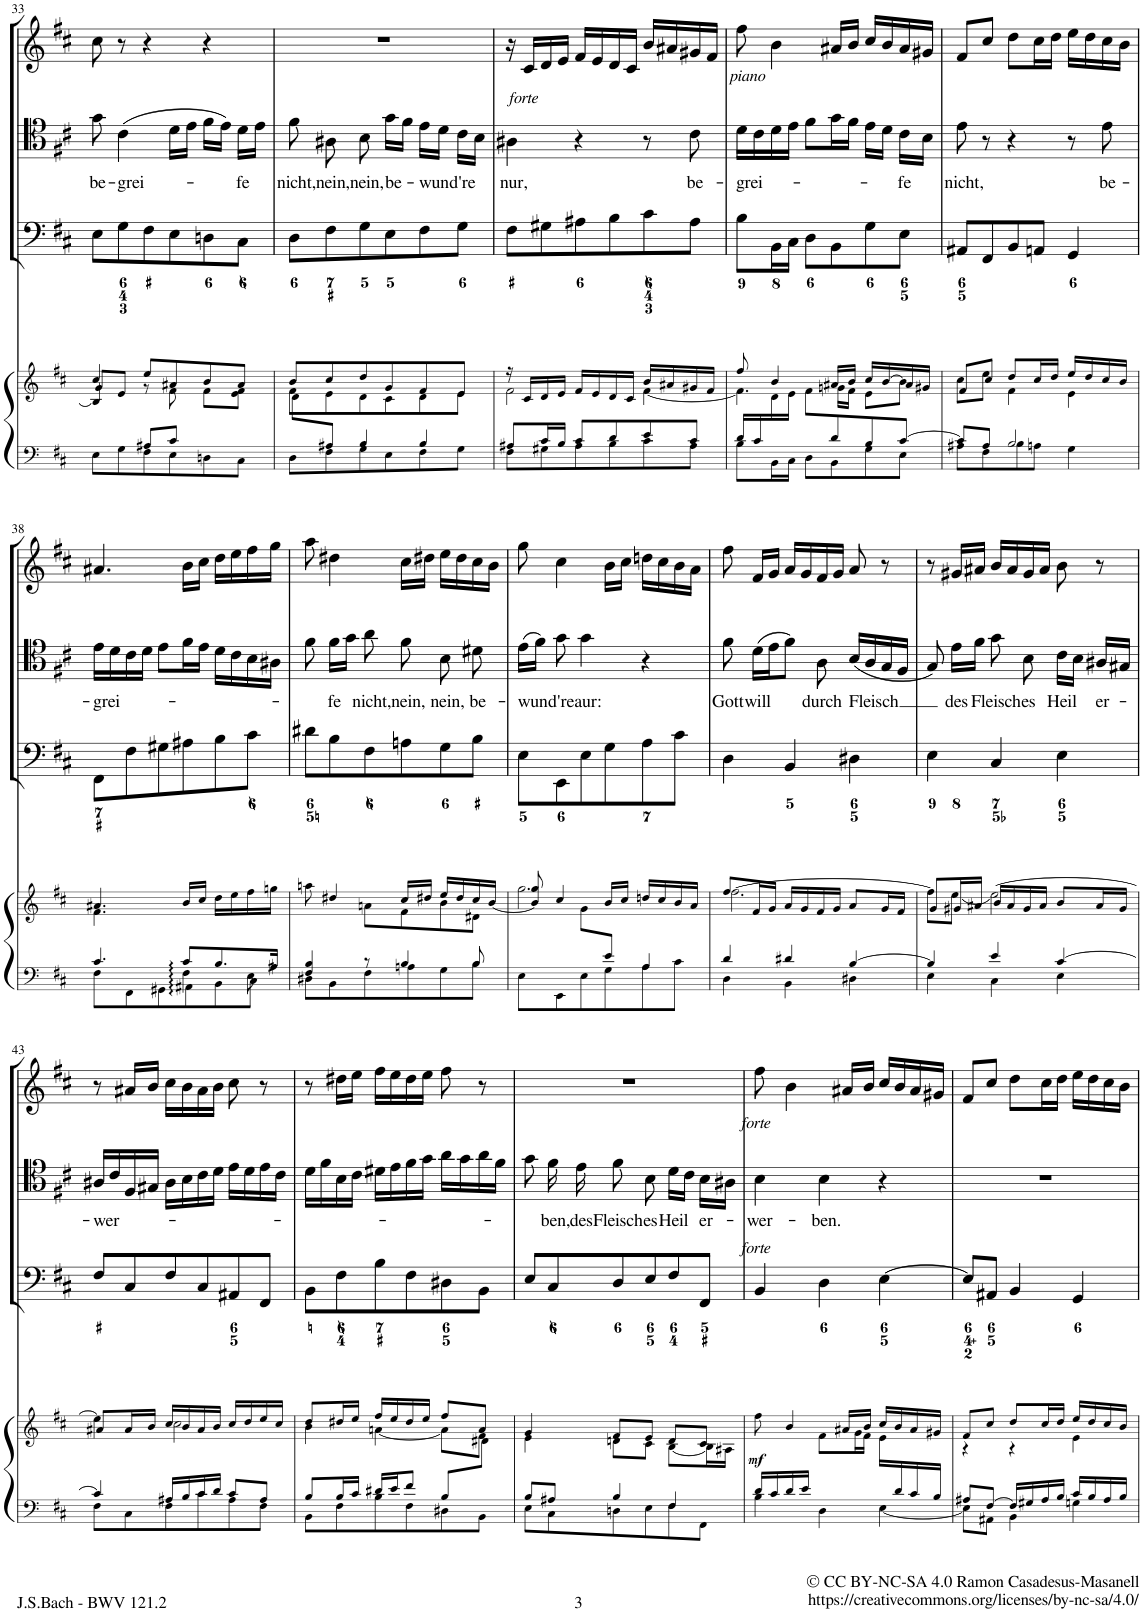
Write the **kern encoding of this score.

**kern	**kern	**dynam	**kern	**dynam	**kern	**text	**kern	**dynam
*part4	*part4	*part4	*part3	*part3	*part2	*part2	*part1	*part1
*staff5	*staff4	*staff4/5	*staff3	*staff3	*staff2	*staff2	*staff1	*staff1
*I"Piano reduction	*	*	*I"Continuo	*	*I"Tenore	*	*I"Oboe d'amore	*
*I'Pno	*	*	*	*	*	*	*I'Ob	*
!!LO:PB:g=z
*clefF4	*clefG2	*	*clefF4	*	*clefC4	*	*clefG2	*
*k[f#c#]	*k[f#c#]	*	*k[f#c#]	*	*k[f#c#]	*	*k[f#c#]	*
*M3/4	*M3/4	*	*M3/4	*	*M3/4	*	*M3/4	*
=33	=33	=33	=33	=33	=33	=33	=33	=33
*^	*^	*	*	*	*	*	*	*
*	*	*	*^	*	*	*	*	*	*	*
!	!	!	!	!	!	!	!	!	!LO:LY:b	!	!
4ryy	8E\L	4cc#/	8g/L	4B/]	.	8E\L	.	8g\	be-	8cc#\	.
!	!	!	!	!	!	!	!	!	!LO:LY:b	!	!
.	8G\	.	8e/J	.	.	8G\	.	(4c#\	-grei-	8r	.
8A#X/L	8F#\	8ee/L	8r	2ryy	.	8F#\	.	.	.	4r	.
8c#/J	8E\	8a#X/	8f#\	.	.	8E\	.	16d\LL	.	.	.
.	.	.	.	.	.	.	.	16e\JJ	.	.	.
4ryy	8Dn\	8b/	8f#\L	.	.	8Dn\	.	16f#\LL	.	4r	.
.	.	.	.	.	.	.	.	16e\JJ)	.	.	.
!	!	!	!	!	!	!	!	!	!LO:LY:b	!	!
.	8C#\J	8a#/J	8e\ 8f#\J	.	.	8C#\J	.	16d\LL	-fe	.	.
.	.	.	.	.	.	.	.	16e\JJ	.	.	.
=34	=34	=34	=34	=34	=34	=34	=34	=34	=34	=34	=34
!	!	!	!	!	!	!	!	!	!LO:LY:b	!	!
8ryy	8D\L	8b/L	8f#\L	8d\L	.	8D\L	.	8f#\	nicht,	2.r	.
!	!	!	!	!	!	!	!	!	!LO:LY:b	!	!
8A#X/J	8F#\	8cc#/	8e\	2ryy	.	8F#\	.	8A#X\	nein,	.	.
!	!	!	!	!	!	!	!	!	!LO:LY:b	!	!
4B/	8G\	8dd/	8d\	.	.	8G\	.	8B\	nein,	.	.
!	!	!	!	!	!	!	!	!	!LO:LY:b	!	!
.	8E\	8g/	8c#\	.	.	8E\	.	16g\LL	be-	.	.
.	.	.	.	.	.	.	.	16f#\JJ	.	.	.
!	!	!	!	!	!	!	!	!	!LO:LY:b	!	!
4B/	8F#\	8f#/	8d\	.	.	8F#\	.	16e\LL	-wun-	.	.
.	.	.	.	.	.	.	.	16d\JJ	.	.	.
!	!	!	!	!	!	!	!	!	!LO:LY:b	!	!
.	8G\J	8e/J	8e\J	8ryy	.	8G\J	.	16c#\LL	-d're	.	.
.	.	.	.	.	.	.	.	16B\JJ	.	.	.
*	*	*	*v	*v	*	*	*	*	*	*	*
=35	=35	=35	=35	=35	=35	=35	=35	=35	=35	=35
!	!	!	!	!	!	!	!	!LO:LY:b	!	!
8A#X/L	8F#\L	16r	2f#\	.	8F#\L	.	4A#X\	nur,	16r	.
!	!	!	!	!	!	!	!	!	!	!LO:DY:b
.	.	16c#/LL	.	.	.	.	.	.	16c#/LL	other-dynamics
16c#/L	8G#X\	16d/	.	.	8G#X\	.	.	.	16d/	.
16B/JJ	.	16e/JJ	.	.	.	.	.	.	16e/JJ	.
8c#/L	8A#\	16f#/LL	.	.	8A#X\	.	4r	.	16f#/LL	.
.	.	16e/	.	.	.	.	.	.	16e/	.
8d/	8B\	16d/	.	.	8B\	.	.	.	16d/	.
.	.	16c#/JJ	.	.	.	.	.	.	16c#/JJ	.
8e/	8c#\	16b/LL	[4f#\	.	8c#\	.	8r	.	16b/LL	.
.	.	16a#X/	.	.	.	.	.	.	16a#X/	.
!	!	!	!	!	!	!	!	!LO:LY:b	!	!
8c#/J	8A#\J	16g#X/	.	.	8A#\J	.	8c#\	be-	16g#X/	.
.	.	16f#/JJ	.	.	.	.	.	.	16f#/JJ	.
=36	=36	=36	=36	=36	=36	=36	=36	=36	=36	=36
*	*	*	*^	*	*	*	*	*	*	*
!	!	!	!	!	!	!	!	!	!LO:LY:b	!	!LO:DY:b
16d/LL	8B\L	8ff#/	4.f#\]	8ryy	.	8B\L	.	16d\LL	-grei-	8ff#\	other-dynamics
16c#/	.	.	.	.	.	.	.	16c#\	.	.	.
4ryy	16BB\L	4b/	.	16d\	.	16BB\L	.	16d\	.	4b\	.
.	16C#\JJ	.	.	16e\JJ	.	16C#\JJ	.	16e\JJ	.	.	.
.	8D\L	.	.	8f#\L	.	8D\L	.	8f#\L	.	.	.
8d/	8BB\	16a#X/LL	16gn\LL	4.ryy	.	8BB\	.	16g\L	.	16a#X/LL	.
.	.	16b/JJ	16f#\JJ	.	.	.	.	16f#\JJ	.	16b/JJ	.
8B/	8G\	16cc#/LL	8e\L	.	.	8G\	.	16e\LL	.	16cc#/LL	.
.	.	[16b/	.	.	.	.	.	16d\JJ	.	16b/	.
!	!	!	!	!	!	!	!	!	!LO:LY:b	!	!
[8c#/J	8E\J	16a#/	8b\J]	.	.	8E\J	.	16c#\LL	-fe	16a#/	.
.	.	16g#X/JJ	.	.	.	.	.	16B\JJ	.	16g#X/JJ	.
*	*	*	*v	*v	*	*	*	*	*	*	*
=37	=37	=37	=37	=37	=37	=37	=37	=37	=37	=37
!	!	!	!	!	!	!	!	!LO:LY:b	!	!
8c#/L]	8A#X\L	8f#/L	8cc#\L	.	8AA#X/L	.	8e\	nicht,	8f#/L	.
8A#/J	8F#\	8cc#/J	8ee\J	.	8FF#/	.	8r	.	8cc#/J	.
2B/	8B\	8dd/L	4f#\	.	8BB/	.	4r	.	8dd\L	.
.	8An\J	16cc#/L	.	.	8AAn/J	.	.	.	16cc#\L	.
.	.	16dd/JJ	.	.	.	.	.	.	16dd\JJ	.
.	4G\	16ee/LL	4e\	.	4GG/	.	8r	.	16ee\LL	.
.	.	16dd/	.	.	.	.	.	.	16dd\	.
!	!	!	!	!	!	!	!	!LO:LY:b	!	!
.	.	16cc#/	.	.	.	.	8e\	be-	16cc#\	.
.	.	16b/JJ	.	.	.	.	.	.	16b\JJ	.
!!LO:LB:g=z
=38	=38	=38	=38	=38	=38	=38	=38	=38	=38	=38
*	*^	*	*	*	*	*	*	*	*	*
!	!	!	!	!	!	!	!	!	!LO:LY:b	!	!
4.ryy	4.c#/	8F#\L	4.a#X/	4.f#\	.	8FF#\L	.	16e\LL	-grei-	4.a#X/	.
.	.	.	.	.	.	.	.	16d\	.	.	.
.	.	8FF#\	.	.	.	8F#\	.	16c#\	.	.	.
.	.	.	.	.	.	.	.	16d\JJ	.	.	.
.	.	8GG#X\	.	.	.	8G#X\	.	8e\L	.	.	.
8c#/L	4F#\	8AA#X\	16b/LL	4.ryy	.	8A#X\	.	16f#\L	.	16b\LL	.
.	.	.	16cc#/JJ	.	.	.	.	16e\JJ	.	16cc#\JJ	.
8.B/	.	8BB\	16dd\LL	.	.	8B\	.	16d\LL	.	16dd\LL	.
.	.	.	16ee\	.	.	.	.	16c#\	.	16ee\	.
.	8E\	8C#\J	16ff#\	.	.	8c#\J	.	16B\	.	16ff#\	.
16A#X/Jk	.	.	16ggn\JJ	.	.	.	.	16A#X\JJ	.	16gg\JJ	.
*	*v	*v	*	*	*	*	*	*	*	*	*
=39	=39	=39	=39	=39	=39	=39	=39	=39	=39	=39
4F#/ 4B/	8D#X\L	8aan\	4ryy	.	8d#X\L	.	8f#\	.	8aa\	.
!	!	!	!	!	!	!	!	!LO:LY:b	!	!
.	8BB\	4dd#X/	.	.	8B\	.	16f#\LL	-fe	4dd#X\	.
.	.	.	.	.	.	.	16g\JJ	.	.	.
!	!	!	!	!	!	!	!	!LO:LY:b	!	!
8r	8F#\	.	8an\L	.	8F#\	.	8a\	nicht,	.	.
!	!	!	!	!	!	!	!	!LO:LY:b	!	!
4B/	8An\	16cc#/LL	8f#\	.	8An\	.	8f#\	nein,	16cc#\LL	.
.	.	16dd#X/JJ	.	.	.	.	.	.	16dd#X\JJ	.
!	!	!	!	!	!	!	!	!LO:LY:b	!	!
.	8G\	16ee/LL	8b\	.	8G\	.	8B\	nein,	16ee\LL	.
.	.	16dd#/	.	.	.	.	.	.	16dd#\	.
!	!	!	!	!	!	!	!	!LO:LY:b	!	!
8B/	8B\J	16cc#/	8d#X\J	.	8B\J	.	8d#X\	be-	16cc#\	.
.	.	[<16b/JJ	.	.	.	.	.	.	16b\JJ	.
=40	=40	=40	=40	=40	=40	=40	=40	=40	=40	=40
*	*	*	*^	*	*	*	*	*	*	*
!	!	!	!	!	!	!	!	!	!LO:LY:b	!	!
4.ryy	8E\L	8gg/	2.gg\	4b/]	.	8E\L	.	(16e\LL	-wun-	8gg\	.
.	.	.	.	.	.	.	.	16f#\JJ)	.	.	.
!	!	!	!	!	!	!	!	!	!LO:LY:b	!	!
.	8EE\	4cc#/	.	.	.	8EE\	.	8g\	-d're	4cc#\	.
!	!	!	!	!	!	!	!	!	!LO:LY:b	!	!
.	8E\	.	.	8g\L	.	8E\	.	4g\	aur:	.	.
8e/J	8G\	16b/LL	.	4.ryy	.	8G\	.	.	.	16b\LL	.
.	.	16cc#/JJ	.	.	.	.	.	.	.	16cc#\JJ	.
4A/	8A\	16ddn/LL	.	.	.	8A\	.	4r	.	16ddn\LL	.
.	.	16cc#/	.	.	.	.	.	.	.	16cc#\	.
.	8c#\J	16b/	.	.	.	8c#\J	.	.	.	16b\	.
.	.	16a/JJ	.	.	.	.	.	.	.	16a\JJ	.
*	*	*	*v	*v	*	*	*	*	*	*	*
=41	=41	=41	=41	=41	=41	=41	=41	=41	=41	=41
!	!	!	!	!	!	!	!	!LO:LY:b	!	!
4d/	4D\	8ff#/L	[>2.ff#\	.	4D\	.	8f#\	Gott	8ff#\	.
!	!	!	!	!	!	!	!	!LO:LY:b	!	!
.	.	16f#/L	.	.	.	.	(16d\LL	will	16f#/LL	.
.	.	16g/JJ	.	.	.	.	16e\J	.	16g/JJ	.
4d#X/	4BB\	16a/LL	.	.	4BB/	.	8f#\J)	.	16a/LL	.
.	.	16g/	.	.	.	.	.	.	16g/	.
!	!	!	!	!	!	!	!	!LO:LY:b	!	!
.	.	16f#/	.	.	.	.	8A\	durch	16f#/	.
.	.	16g/JJ	.	.	.	.	.	.	16g/JJ	.
!	!	!	!	!	!	!	!	!LO:LY:b	!	!
[4B/	4D#X\	8a/L	.	.	4D#X\	.	(16B/LL	Fleisch	8a/	.
.	.	.	.	.	.	.	16A/	.	.	.
.	.	16g/L	.	.	.	.	16G/	.	8r	.
.	.	16f#/JJ	.	.	.	.	16F#/JJ	.	.	.
=42	=42	=42	=42	=42	=42	=42	=42	=42	=42	=42
4B/]	4E\	8g/L	8ff#\L]	.	4E\	.	8G/)	.	8r	.
!	!	!	!	!	!	!	!	!LO:LY:b	!	!
.	.	16g#X/L	[8ee\J	.	.	.	16e\LL	des	16g#X/LL	.
.	.	16a#X/JJ	.	.	.	.	16f#\JJ	.	16a#X/JJ	.
!	!	!	!	!	!	!	!	!LO:LY:b	!	!
4e/	4C#\	16b/LL	2ee\_	.	4C#/	.	8g\	Fleisch-	16b/LL	.
.	.	16a#/	.	.	.	.	.	.	16a#/	.
!	!	!	!	!	!	!	!	!LO:LY:b	!	!
.	.	16g#/	.	.	.	.	8B\	-es	16g#/	.
.	.	16a#/JJ	.	.	.	.	.	.	16a#/JJ	.
!	!	!	!	!	!	!	!	!LO:LY:b	!	!
[4c#/	4E\	8b/L	.	.	4E\	.	16c#\LL	Heil	8b\	.
.	.	.	.	.	.	.	16B\JJ	.	.	.
!	!	!	!	!	!	!	!	!LO:LY:b	!	!
.	.	16a#/L	.	.	.	.	16A#X/LL	er-	8r	.
.	.	16g#/JJ	.	.	.	.	16G#X/JJ	.	.	.
!!LO:LB:g=z
=43	=43	=43	=43	=43	=43	=43	=43	=43	=43	=43
!	!	!	!	!	!	!	!	!LO:LY:b	!	!
4c#/]	8F#\L	8a#X/L	4ee\]	.	8F#/L	.	16A#X/LL	-wer-	8r	.
.	.	.	.	.	.	.	16c#/	.	.	.
.	8C#\	16a#/L	.	.	8C#/	.	16F#/	.	16a#X/LL	.
.	.	16b/JJ	.	.	.	.	16G#X/JJ	.	16b/JJ	.
16A#X/LL	8F#\	16cc#/LL	2cc#\	.	8F#/	.	16A#\LL	.	16cc#\LL	.
16B/	.	16b/	.	.	.	.	16B\	.	16b\	.
16c#/	8c#\	16a#/	.	.	8C#/	.	16c#\	.	16a#\	.
16d/JJ	.	16b/JJ	.	.	.	.	16d\JJ	.	16b\JJ	.
8c#/L	8A#\	16cc#/LL	.	.	8AA#X/	.	16e\LL	.	8cc#\	.
.	.	16dd/	.	.	.	.	16d\	.	.	.
8A#/J	8F#\J	16ee/	.	.	8FF#/J	.	16e\	.	8r	.
.	.	16cc#/JJ	.	.	.	.	16c#\JJ	.	.	.
=44	=44	=44	=44	=44	=44	=44	=44	=44	=44	=44
*	*	*	*^	*	*	*	*	*	*	*
8B/L	8BB\L	8dd/L	4b\	8ryy	.	8BB\L	.	16d\LL	.	8r	.
.	.	.	.	.	.	.	.	16f#\	.	.	.
*	*	*	*v	*v	*	*	*	*	*	*	*
16B/L	8F#\	16dd#X/L	.	.	8F#\	.	16B\	.	16dd#X\LL	.
16c#/JJ	.	16ee/JJ	.	.	.	.	16c#\JJ	.	16ee\JJ	.
16d#X/LL	8B\	16ff#/LL	[4an\	.	8B\	.	16d#X\LL	.	16ff#\LL	.
16e/J	.	16ee/	.	.	.	.	16e\	.	16ee\	.
8f#/J	8F#\	16dd#/	.	.	8F#\	.	16f#\	.	16dd#\	.
.	.	16ee/JJ	.	.	.	.	16g\JJ	.	16ee\JJ	.
8B/L	8D#X\	8ff#/L	8a\L]	.	8D#X\	.	16a\LL	.	8ff#\	.
.	.	.	.	.	.	.	16g\	.	.	.
*	*	*	*^	*	*	*	*	*	*	*
8ryy	8BB\J	8a/J	8f#\J	8d#X\J	.	8BB\J	.	16a\	.	8r	.
.	.	.	.	.	.	.	.	16f#\JJ	.	.	.
*	*	*	*v	*v	*	*	*	*	*	*	*
=45	=45	=45	=45	=45	=45	=45	=45	=45	=45	=45
8B/L	8E\L	4g/	4e\	.	8E/L	.	8g\	.	2.r	.
!	!	!	!	!	!	!	!	!LO:LY:b	!	!
8A#X/J	8C#\	.	.	.	8C#/	.	16f#\	-ben,	.	.
!	!	!	!	!	!	!	!	!LO:LY:b	!	!
.	.	.	.	.	.	.	16e\	des	.	.
!	!	!	!	!	!	!	!	!LO:LY:b	!	!
4B/	8Dn\	8f#/L	8dn\L	.	8D/	.	8f#\	Fleisch-	.	.
!	!	!	!	!	!	!	!	!LO:LY:b	!	!
.	8E\	8e/J	8c#\J	.	8E/	.	8B\	-es	.	.
!	!	!	!	!	!	!	!	!LO:LY:b	!	!
4F#/	8F#\	8d/L	[8B\L	.	8F#/	.	16d\LL	Heil	.	.
.	.	.	.	.	.	.	16c#\JJ	.	.	.
!	!	!	!	!	!	!	!	!LO:LY:b	!	!
.	8FF#\J	8c#/J	16B\L]	.	8FF#/J	.	16B\LL	er-	.	.
.	.	.	16A#X\JJ	.	.	.	16A#X\JJ	.	.	.
=46	=46	=46	=46	=46	=46	=46	=46	=46	=46	=46
!	!	!	!	!LO:DY:b	!	!LO:DY:a	!	!LO:LY:b	!	!LO:DY:b
16d/LL	4B\	8ff#\	4ryy	mf	4BB/	other-dynamics	4B\	-wer-	8ff#\	other-dynamics
16c#/	.	.	.	.	.	.	.	.	.	.
16d/	.	4b/	.	.	.	.	.	.	4b\	.
16e/JJ	.	.	.	.	.	.	.	.	.	.
!	!	!	!	!	!	!	!	!LO:LY:b	!	!
16ryy	4D\	.	8f#\L	.	4D\	.	4B\	-ben.	.	.
.	.	16a#X/LL	16g\L	.	.	.	.	.	16a#X/LL	.
.	.	16b/JJ	16f#\JJ	.	.	.	.	.	16b/JJ	.
.	[4E\	16cc#/LL	16e\LL	.	[4E\	.	4r	.	16cc#/LL	.
16d/	.	16b/	8.ryy	.	.	.	.	.	16b/	.
16c#/	.	16a#/	.	.	.	.	.	.	16a#/	.
16B/JJ	.	16g#X/JJ	.	.	.	.	.	.	16g#X/JJ	.
=47	=47	=47	=47	=47	=47	=47	=47	=47	=47	=47
8A#X/L	8E\L]	8f#/L	4r	.	8E/L]	.	2.r	.	8f#/L	.
[8F#/J	8AA#X\J	8cc#/J	.	.	8AA#X/J	.	.	.	8cc#/J	.
16F#/LL]	4BB\	8dd/L	4r	.	4BB/	.	.	.	8dd\L	.
16G#X/	.	.	.	.	.	.	.	.	.	.
16A#/	.	16cc#/L	.	.	.	.	.	.	16cc#\L	.
16B/JJ	.	16dd/JJ	.	.	.	.	.	.	16dd\JJ	.
16c#/LL	4Gn\	16ee/LL	4e\	.	4GG/	.	.	.	16ee\LL	.
16B/	.	16dd/	.	.	.	.	.	.	16dd\	.
16A#/	.	16cc#/	.	.	.	.	.	.	16cc#\	.
16B/JJ	.	16b/JJ	.	.	.	.	.	.	16b\JJ	.
*v	*v	*	*	*	*	*	*	*	*	*
*	*v	*v	*	*	*	*	*	*	*
=	=	=	=	=	=	=	=	=
*-	*-	*-	*-	*-	*-	*-	*-	*-
